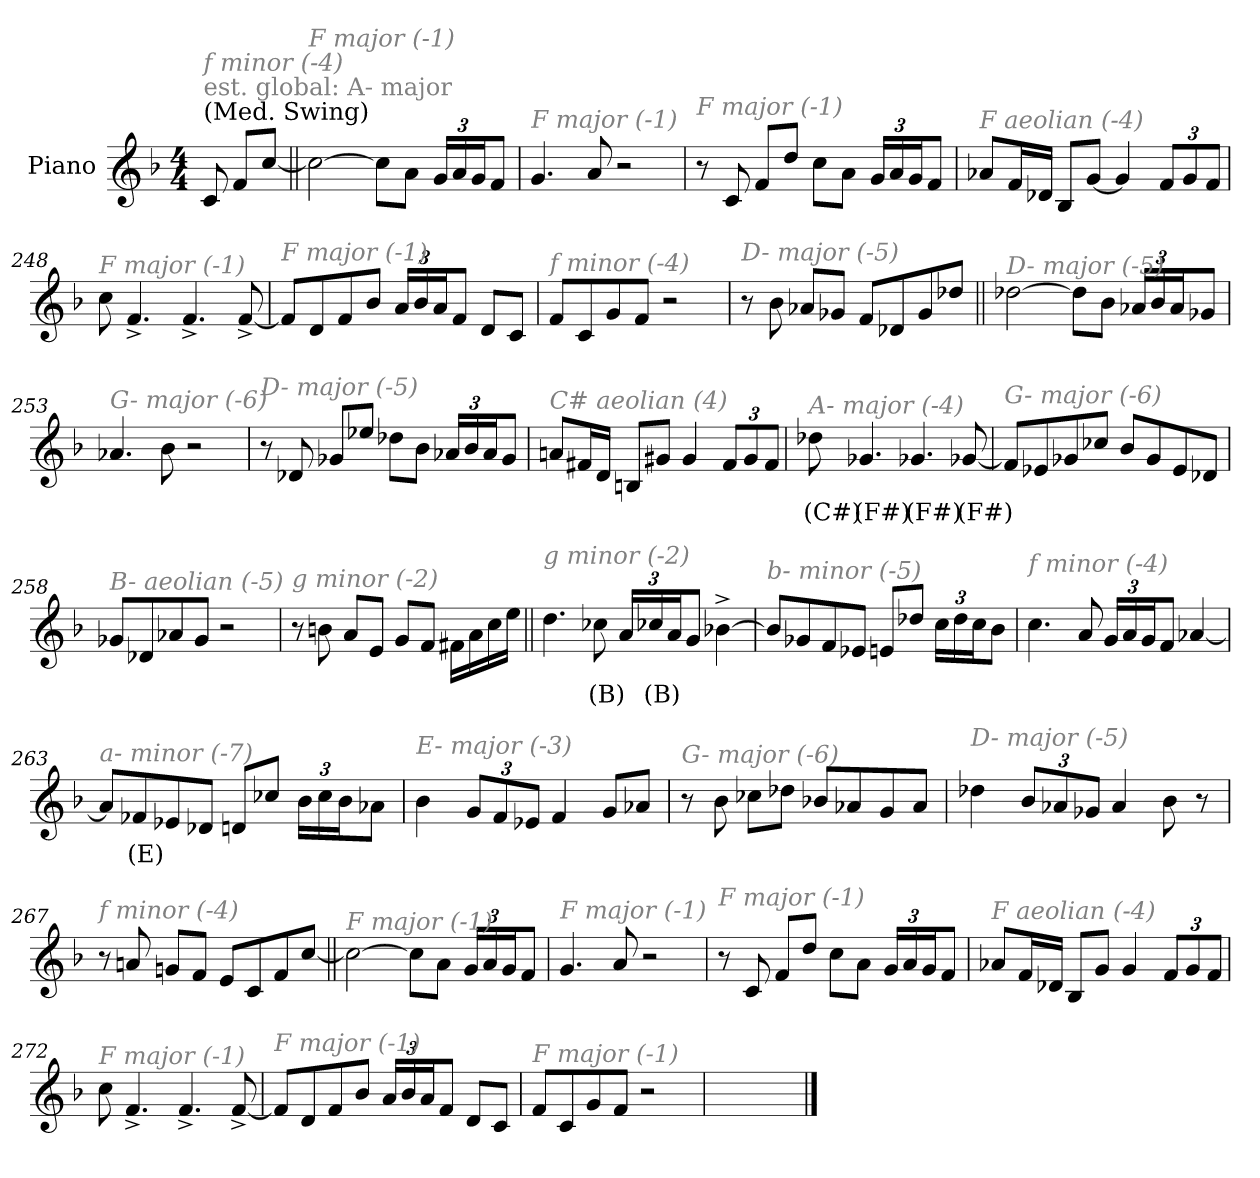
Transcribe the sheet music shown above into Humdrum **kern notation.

**kern	**text
*part1	*part1
*staff1	*staff1
*I"Piano	*
*I'Pno.	*
*clefG2	*
*k[b-]	*
*M4/4	*
*MM140	*
=1	=1
!LO:TX:a:t=(Med. Swing)	!
!LO:TX:a:color=#808080:t=est. global&colon; A- major	!
!LO:TX:i:color=#808080:t=f minor (-4)	!
8c/	.
8f/L	.
[8cc/J	.
=244||	=244||
!LO:TX:i:color=#808080:t=F major (-1)	!
2cc\_	.
8cc\L]	.
8a\J	.
*Xbrackettup	*
24g/LL	.
24a/	.
24g/J	.
8f/J	.
=245	=245
!LO:TX:i:color=#808080:t=F major (-1)	!
4.g/	.
8a/	.
2r	.
!!LO:LB:g=z
=246	=246
!LO:TX:i:color=#808080:t=F major (-1)	!
8r	.
8c/	.
8f/L	.
8dd/J	.
8cc\L	.
8a\J	.
24g/LL	.
24a/	.
24g/J	.
8f/J	.
=247	=247
!LO:TX:i:color=#808080:t=F aeolian (-4)	!
8a-X/L	.
16f/L	.
16d-X/JJ	.
8B-/L	.
[8g/J	.
4g/]	.
12f/L	.
12g/	.
12f/J	.
!!LO:LB:g=z
=248	=248
!LO:TX:i:color=#808080:t=F major (-1)	!
8cc\	.
4.f^/	.
4.f^/	.
[8f^/	.
=249	=249
!LO:TX:i:color=#808080:t=F major (-1)	!
8f/L]	.
8d/	.
8f/	.
8b-/J	.
24a/LL	.
24b-/	.
24a/J	.
8f/J	.
8d/L	.
8c/J	.
=250	=250
!LO:TX:i:color=#808080:t=f minor (-4)	!
8f/L	.
8c/	.
8g/	.
8f/J	.
2r	.
=251	=251
!LO:TX:i:color=#808080:t=D- major (-5)	!
8r	.
8b-\	.
8a-X/L	.
8g-X/J	.
8f/L	.
8d-X/	.
8g-/	.
8dd-X/J	.
!!LO:LB:g=z
=252||	=252||
!LO:TX:i:color=#808080:t=D- major (-5)	!
[2dd-X\	.
8dd-\L]	.
8b-\J	.
24a-X/LL	.
24b-/	.
24a-/J	.
8g-X/J	.
=253	=253
!LO:TX:i:color=#808080:t=G- major (-6)	!
4.a-X/	.
8b-\	.
2r	.
=254	=254
!LO:TX:i:color=#808080:t=D- major (-5)	!
8r	.
8d-X/	.
8g-X/L	.
8ee-X/J	.
8dd-X\L	.
8b-\J	.
24a-X/LL	.
24b-/	.
24a-/J	.
8g-/J	.
=255	=255
!LO:TX:i:color=#808080:t=C# aeolian (4)	!
8an/L	.
16f#X/L	.
16d/JJ	.
8Bn/L	.
8g#X/J	.
4g#/	.
12f#/L	.
12g#/	.
12f#/J	.
!!LO:LB:g=z
=256	=256
!LO:TX:i:color=#808080:t=A- major (-4)	!
8dd-Xi\	(C#)
4.g-Xi/	(F#)
4.g-Xi/	(F#)
[8g-Xi/	(F#)
=257	=257
!LO:TX:i:color=#808080:t=G- major (-6)	!
8f#/L]	.
8e-X/	.
8g-X/	.
8cc-X/J	.
8b-/L	.
8g-/	.
8e-/	.
8d-X/J	.
=258	=258
!LO:TX:i:color=#808080:t=B- aeolian (-5)	!
8g-X/L	.
8d-X/	.
8a-X/	.
8g-/J	.
2r	.
=259	=259
!LO:TX:i:color=#808080:t=g minor (-2)	!
8r	.
8bn\	.
8a/L	.
8e/J	.
8g/L	.
8f/J	.
16f#X\LL	.
16a\	.
16cc\	.
16ee\JJ	.
!!LO:LB:g=z
=260||	=260||
!LO:TX:i:color=#808080:t=g minor (-2)	!
4.dd\	.
8cc-Xi\	(B)
24a/LL	.
24cc-Xi/	(B)
24a/J	.
8g/J	.
[4b-X^\	.
=261	=261
!LO:TX:i:color=#808080:t=b- minor (-5)	!
8b-/L]	.
8g-X/	.
8f/	.
8e-X/J	.
8en/L	.
8dd-X/J	.
24cc\LL	.
24dd-\	.
24cc\J	.
8b-\J	.
!!LO:LB:g=z
=262	=262
!LO:TX:i:color=#808080:t=f minor (-4)	!
4.cc\	.
8a/	.
24g/LL	.
24a/	.
24g/J	.
8f/J	.
[4a-X/	.
=263	=263
!LO:TX:i:color=#808080:t=a- minor (-7)	!
8a-/L]	.
8f-Xi/	(E)
8e-X/	.
8d-X/J	.
8dn/L	.
8cc-X/J	.
24b-\LL	.
24cc-\	.
24b-\J	.
8a-X\J	.
!!LO:LB:g=z
=264	=264
!LO:TX:i:color=#808080:t=E- major (-3)	!
4b-\	.
12g/L	.
12f/	.
12e-X/J	.
4f/	.
8g/L	.
8a-X/J	.
=265	=265
!LO:TX:i:color=#808080:t=G- major (-6)	!
8r	.
8b-\	.
8cc-X\L	.
8dd-X\J	.
8b-X/L	.
8a-X/	.
8g/	.
8a-/J	.
=266	=266
!LO:TX:i:color=#808080:t=D- major (-5)	!
4dd-X\	.
12b-/L	.
12a-X/	.
12g-X/J	.
4a-/	.
8b-\	.
8r	.
=267	=267
!LO:TX:i:color=#808080:t=f minor (-4)	!
8r	.
8an/	.
8gn/L	.
8f/J	.
8e/L	.
8c/	.
8f/	.
[8cc/J	.
!!LO:LB:g=z
=268||	=268||
!LO:TX:i:color=#808080:t=F major (-1)	!
2cc\_	.
8cc\L]	.
8a\J	.
24g/LL	.
24a/	.
24g/J	.
8f/J	.
=269	=269
!LO:TX:i:color=#808080:t=F major (-1)	!
4.g/	.
8a/	.
2r	.
=270	=270
!LO:TX:i:color=#808080:t=F major (-1)	!
8r	.
8c/	.
8f/L	.
8dd/J	.
8cc\L	.
8a\J	.
24g/LL	.
24a/	.
24g/J	.
8f/J	.
=271	=271
!LO:TX:i:color=#808080:t=F aeolian (-4)	!
8a-X/L	.
16f/L	.
16d-X/JJ	.
8B-/L	.
8g/J	.
4g/	.
12f/L	.
12g/	.
12f/J	.
!!LO:LB:g=z
=272	=272
!LO:TX:i:color=#808080:t=F major (-1)	!
8cc\	.
4.f^/	.
4.f^/	.
[8f^/	.
=273	=273
!LO:TX:i:color=#808080:t=F major (-1)	!
8f/L]	.
8d/	.
8f/	.
8b-/J	.
24a/LL	.
24b-/	.
24a/J	.
8f/J	.
8d/L	.
8c/J	.
=274	=274
!LO:TX:i:color=#808080:t=F major (-1)	!
8f/L	.
8c/	.
8g/	.
8f/J	.
2r	.
=275	=275
1ryy	.
==	==
*-	*-
